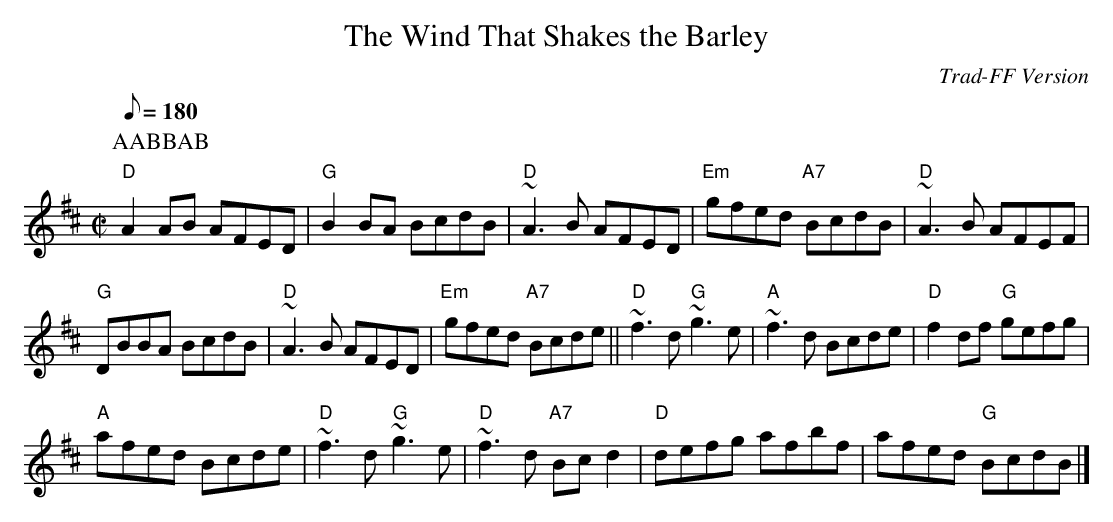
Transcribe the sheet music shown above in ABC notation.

X:1
T: The Wind That Shakes the Barley
O: Trad-FF Version
M: C|
L: 1/8
K: D
P: AABBAB
Q: 180
"D"A2AB AFED | "G"B2BA BcdB | "D"~A3B AFED | "Em"gfed "A7"BcdB| "D"~A3B AFEF |
"G"DBBA BcdB | "D"~A3B AFED | "Em"gfed "A7"Bcde || "D"~f3d "G"~g3e | "A"~f3d Bcde | "D"f2df "G"gefg |
"A"afed Bcde | "D"~f3d "G"~g3e | "D"~f3d "A7"Bcd2 | "D"defg afbf | afed "G"BcdB |]
